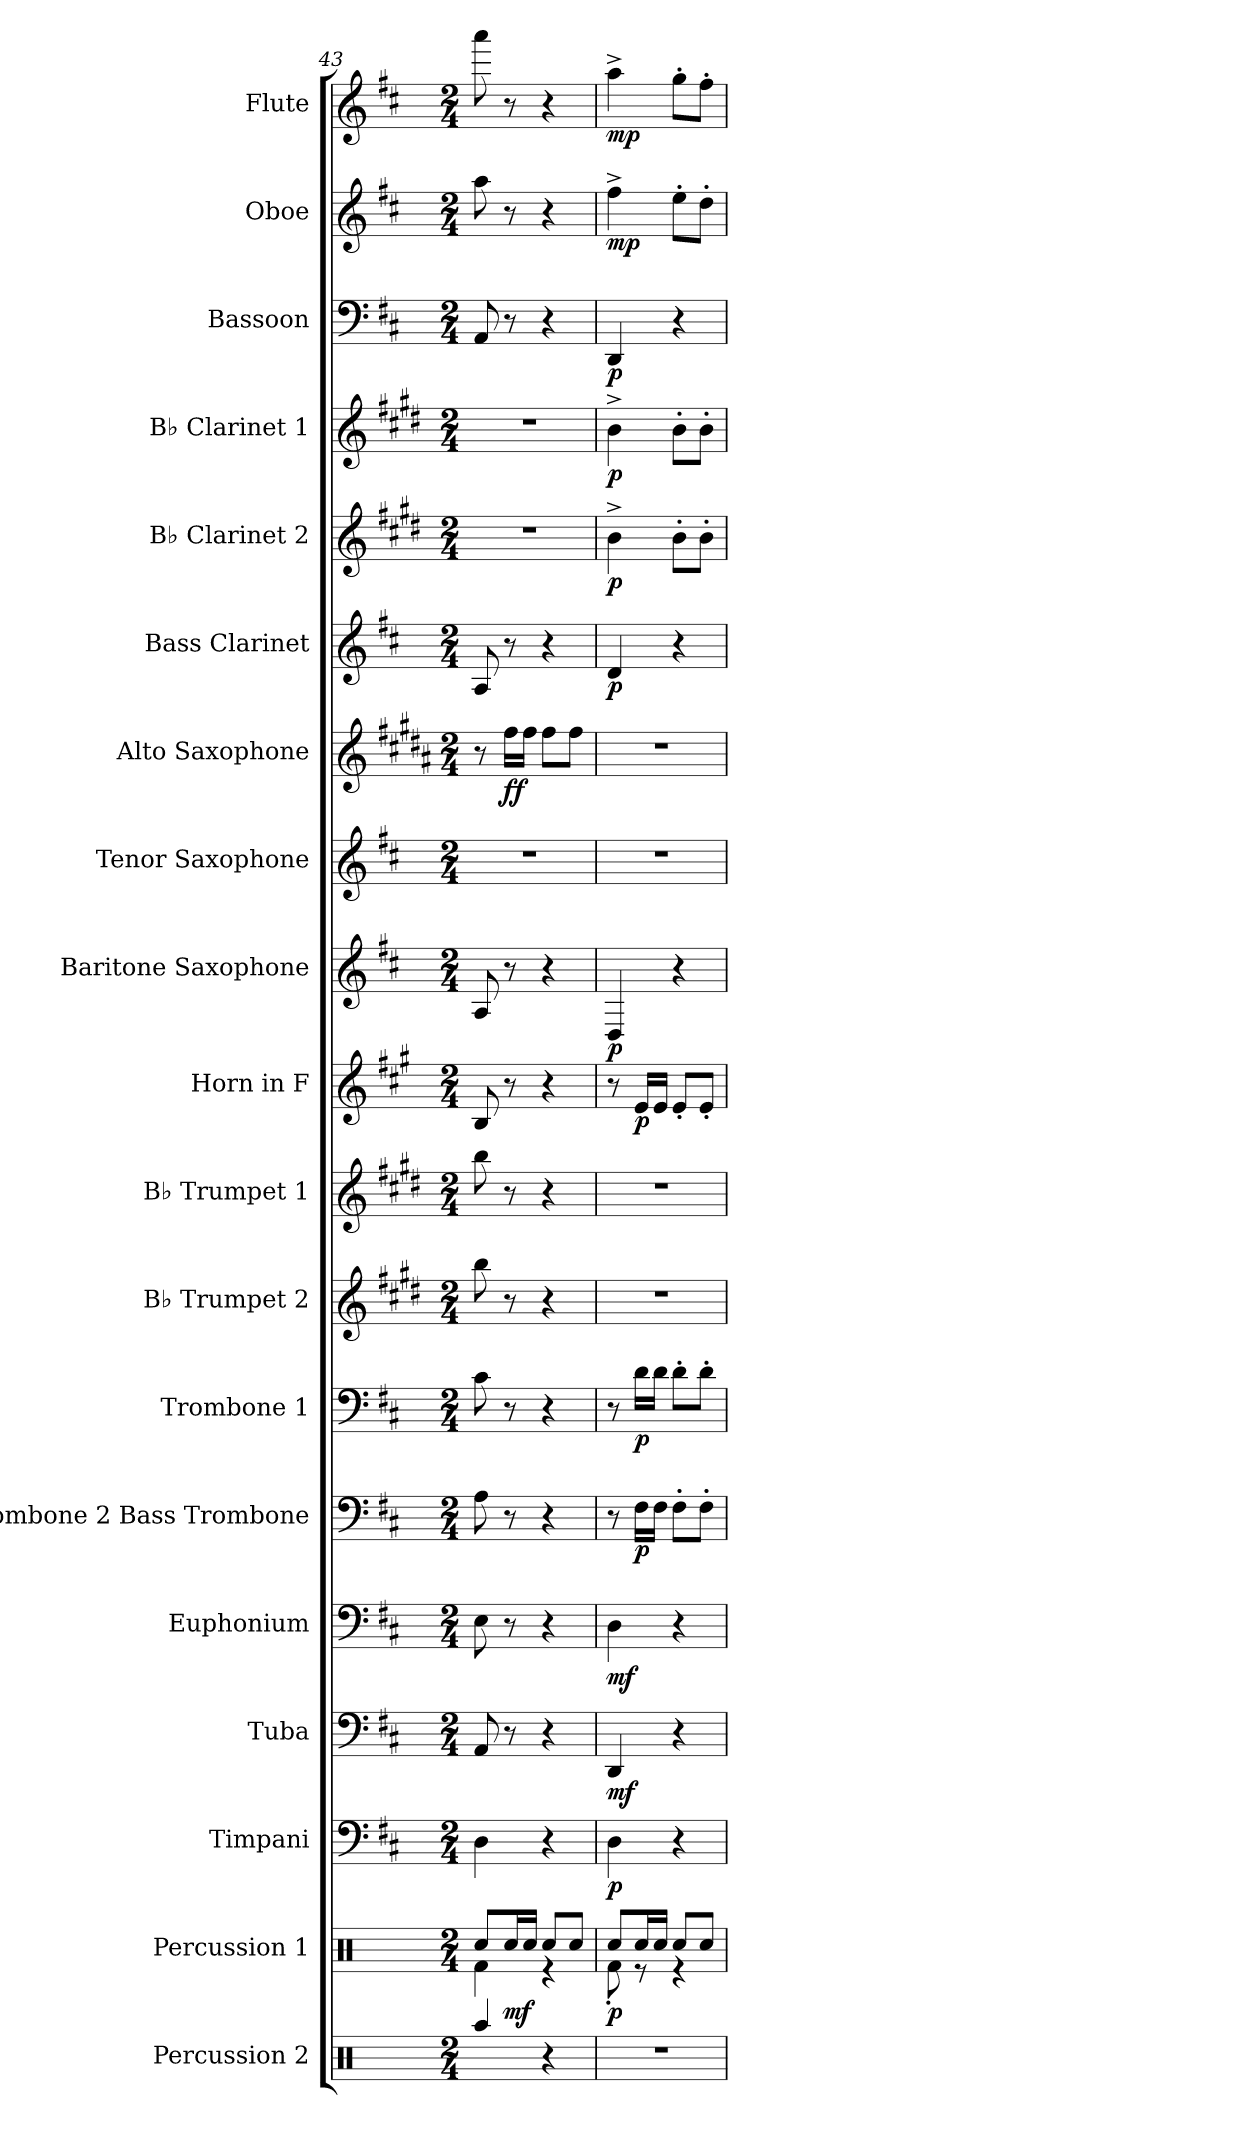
**kern	**kern	**dynam	**kern	**dynam	**kern	**dynam	**kern	**dynam	**kern	**dynam	**kern	**dynam	**kern	**kern	**kern	**dynam	**kern	**dynam	**kern	**kern	**dynam	**kern	**dynam	**kern	**dynam	**kern	**dynam	**kern	**dynam	**kern	**dynam	**kern	**dynam
*part19	*part18	*part18	*part17	*part17	*part16	*part16	*part15	*part15	*part14	*part14	*part13	*part13	*part12	*part11	*part10	*part10	*part9	*part9	*part8	*part7	*part7	*part6	*part6	*part5	*part5	*part4	*part4	*part3	*part3	*part2	*part2	*part1	*part1
*staff19	*staff18	*staff18	*staff17	*staff17	*staff16	*staff16	*staff15	*staff15	*staff14	*staff14	*staff13	*staff13	*staff12	*staff11	*staff10	*staff10	*staff9	*staff9	*staff8	*staff7	*staff7	*staff6	*staff6	*staff5	*staff5	*staff4	*staff4	*staff3	*staff3	*staff2	*staff2	*staff1	*staff1
*I"Percussion 2	*I"Percussion 1	*	*I"Timpani	*	*I"Tuba	*	*I"Euphonium	*	*I"Trombone 2 Bass Trombone	*	*I"Trombone 1	*	*I"B♭ Trumpet 2	*I"B♭ Trumpet 1	*I"Horn in F	*	*I"Baritone Saxophone	*	*I"Tenor Saxophone	*I"Alto Saxophone	*	*I"Bass Clarinet	*	*I"B♭ Clarinet 2	*	*I"B♭ Clarinet 1	*	*I"Bassoon	*	*I"Oboe	*	*I"Flute	*
*I'Perc. 2	*I'Perc. 1	*	*I'Timp.	*	*I'Tba.	*	*I'Euph.	*	*I'Tbn. 2 B. Tbn.	*	*I'Tbn. 1	*	*I'B♭ Tpt. 2	*I'B♭ Tpt. 1	*	*	*I'Bar. Sax.	*	*I'T. Sax.	*I'A. Sax.	*	*I'B. Cl.	*	*I'B♭ Cl. 2	*	*I'B♭ Cl. 1	*	*I'Bsn.	*	*I'Ob.	*	*I'Fl.	*
*clefX	*clefX	*	*clefF4	*	*clefF4	*	*clefF4	*	*clefF4	*	*clefF4	*	*clefG2	*clefG2	*clefG2	*	*clefG2	*	*clefG2	*clefG2	*	*clefG2	*	*clefG2	*	*clefG2	*	*clefF4	*	*clefG2	*	*clefG2	*
*	*	*	*	*	*	*	*	*	*	*	*	*	*ITrd1c2	*ITrd1c2	*ITrd4c7	*	*ITrd12c21	*	*ITrd8c14	*ITrd5c9	*	*ITrd8c14	*	*ITrd1c2	*	*ITrd1c2	*	*	*	*	*	*	*
*k[]	*k[]	*	*k[f#c#]	*	*k[f#c#]	*	*k[f#c#]	*	*k[f#c#]	*	*k[f#c#]	*	*k[f#c#]	*k[f#c#]	*k[f#c#]	*	*k[f#c#]	*	*k[f#c#]	*k[f#c#]	*	*k[f#c#]	*	*k[f#c#]	*	*k[f#c#]	*	*k[f#c#]	*	*k[f#c#]	*	*k[f#c#]	*
*M2/4	*M2/4	*	*M2/4	*	*M2/4	*	*M2/4	*	*M2/4	*	*M2/4	*	*M2/4	*M2/4	*M2/4	*	*M2/4	*	*M2/4	*M2/4	*	*M2/4	*	*M2/4	*	*M2/4	*	*M2/4	*	*M2/4	*	*M2/4	*
=43	=43	=43	=43	=43	=43	=43	=43	=43	=43	=43	=43	=43	=43	=43	=43	=43	=43	=43	=43	=43	=43	=43	=43	=43	=43	=43	=43	=43	=43	=43	=43	=43	=43
*	*^	*	*	*	*	*	*	*	*	*	*	*	*	*	*	*	*	*	*	*	*	*	*	*	*	*	*	*	*	*	*	*	*
4Raa/	8Rcc/L	4Rf\	.	4D\	.	8AA/	.	8E\	.	8A\	.	8c#\	.	8aa\	8aa\	8E/	.	8AA/	.	2r	8r	.	8AA/	.	2r	.	2r	.	8AA/	.	8aa\	.	8aaa\	.
!	!	!	!LO:DY:b	!	!	!	!	!	!	!	!	!	!	!	!	!	!	!	!	!	!	!LO:DY:b	!	!	!	!	!	!	!	!	!	!	!	!
.	16Rcc/L	.	mf	.	.	8r	.	8r	.	8r	.	8r	.	8r	8r	8r	.	8r	.	.	16a\LL	ff	8r	.	.	.	.	.	8r	.	8r	.	8r	.
.	16Rcc/JJ	.	.	.	.	.	.	.	.	.	.	.	.	.	.	.	.	.	.	.	16a\JJ	.	.	.	.	.	.	.	.	.	.	.	.	.
4r	8Rcc/L	4r	.	4r	.	4r	.	4r	.	4r	.	4r	.	4r	4r	4r	.	4r	.	.	8a\L	.	4r	.	.	.	.	.	4r	.	4r	.	4r	.
.	8Rcc/J	.	.	.	.	.	.	.	.	.	.	.	.	.	.	.	.	.	.	.	8a\J	.	.	.	.	.	.	.	.	.	.	.	.	.
=44	=44	=44	=44	=44	=44	=44	=44	=44	=44	=44	=44	=44	=44	=44	=44	=44	=44	=44	=44	=44	=44	=44	=44	=44	=44	=44	=44	=44	=44	=44	=44	=44	=44	=44
!	!	!	!LO:DY:b	!	!LO:DY:b	!	!LO:DY:b	!	!LO:DY:b	!	!	!	!	!	!	!	!	!	!LO:DY:b	!	!	!	!	!LO:DY:b	!	!LO:DY:b	!	!LO:DY:b	!	!LO:DY:b	!	!LO:DY:b	!	!LO:DY:b
2r	8Rcc/L	8Rf'\	p	4D\	p	4DD/	mf	4D\	mf	8r	.	8r	.	2r	2r	8r	.	4DD/	p	2r	2r	.	4D/	p	4a^\	p	4a^\	p	4DD/	p	4ff#^\	mp	4aa^\	mp
!	!	!	!	!	!	!	!	!	!	!	!LO:DY:b	!	!LO:DY:b	!	!	!	!LO:DY:b	!	!	!	!	!	!	!	!	!	!	!	!	!	!	!	!	!
.	16Rcc/L	8r	.	.	.	.	.	.	.	16F#\LL	p	16d\LL	p	.	.	16A/LL	p	.	.	.	.	.	.	.	.	.	.	.	.	.	.	.	.	.
.	16Rcc/JJ	.	.	.	.	.	.	.	.	16F#\JJ	.	16d\JJ	.	.	.	16A/JJ	.	.	.	.	.	.	.	.	.	.	.	.	.	.	.	.	.	.
.	8Rcc/L	4r	.	4r	.	4r	.	4r	.	8F#'\L	.	8d'\L	.	.	.	8A'/L	.	4r	.	.	.	.	4r	.	8a'\L	.	8a'\L	.	4r	.	8ee'\L	.	8gg'\L	.
.	8Rcc/J	.	.	.	.	.	.	.	.	8F#'\J	.	8d'\J	.	.	.	8A'/J	.	.	.	.	.	.	.	.	8a'\J	.	8a'\J	.	.	.	8dd'\J	.	8ff#'\J	.
*	*v	*v	*	*	*	*	*	*	*	*	*	*	*	*	*	*	*	*	*	*	*	*	*	*	*	*	*	*	*	*	*	*	*	*
=	=	=	=	=	=	=	=	=	=	=	=	=	=	=	=	=	=	=	=	=	=	=	=	=	=	=	=	=	=	=	=	=	=
*-	*-	*-	*-	*-	*-	*-	*-	*-	*-	*-	*-	*-	*-	*-	*-	*-	*-	*-	*-	*-	*-	*-	*-	*-	*-	*-	*-	*-	*-	*-	*-	*-	*-
